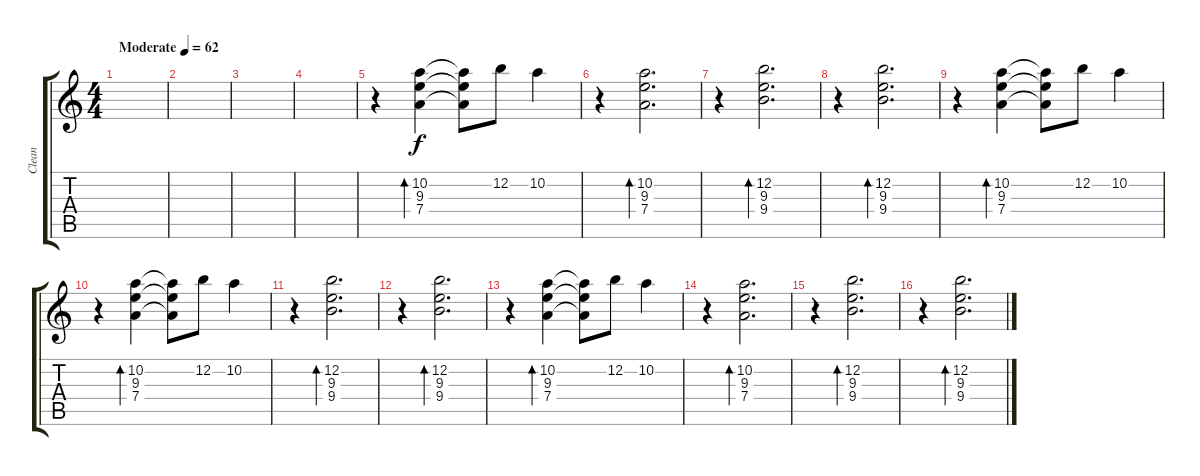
\track ("Clean" "Clean") {instrument electricguitarclean}
\staff {score tabs}
\tuning (E4 B3 G3 D3 A2 E2) {hide}
\ts (4 4)
\tempo (62 "Moderate")
\clef g2
\ks c
|
|
|
|
r.4 (10.2 9.3 7.4).4{bd 240} (10.2{t} 9.3{t} 7.4{t}).8 12.2.8 10.2.4 |
r.4 (10.2 9.3 7.4).2{d bd 60} |
r.4 (12.2 9.3 9.4).2{d bd 120} |
r.4 (12.2 9.3 9.4).2{d bd 120} |
r.4 (10.2 9.3 7.4).4{bd 240} (10.2{t} 9.3{t} 7.4{t}).8 12.2.8 10.2.4 |
r.4 (10.2 9.3 7.4).4{bd 240} (10.2{t} 9.3{t} 7.4{t}).8 12.2.8 10.2.4 |
r.4 (12.2 9.3 9.4).2{d bd 240} |
r.4 (12.2 9.3 9.4).2{d bd 240} |
r.4 (10.2 9.3 7.4).4{bd 240} (10.2{t} 9.3{t} 7.4{t}).8 12.2.8 10.2.4 |
r.4 (10.2 9.3 7.4).2{d bd 60} |
r.4 (12.2 9.3 9.4).2{d bd 120} |
r.4 (12.2 9.3 9.4).2{d bd 120}
